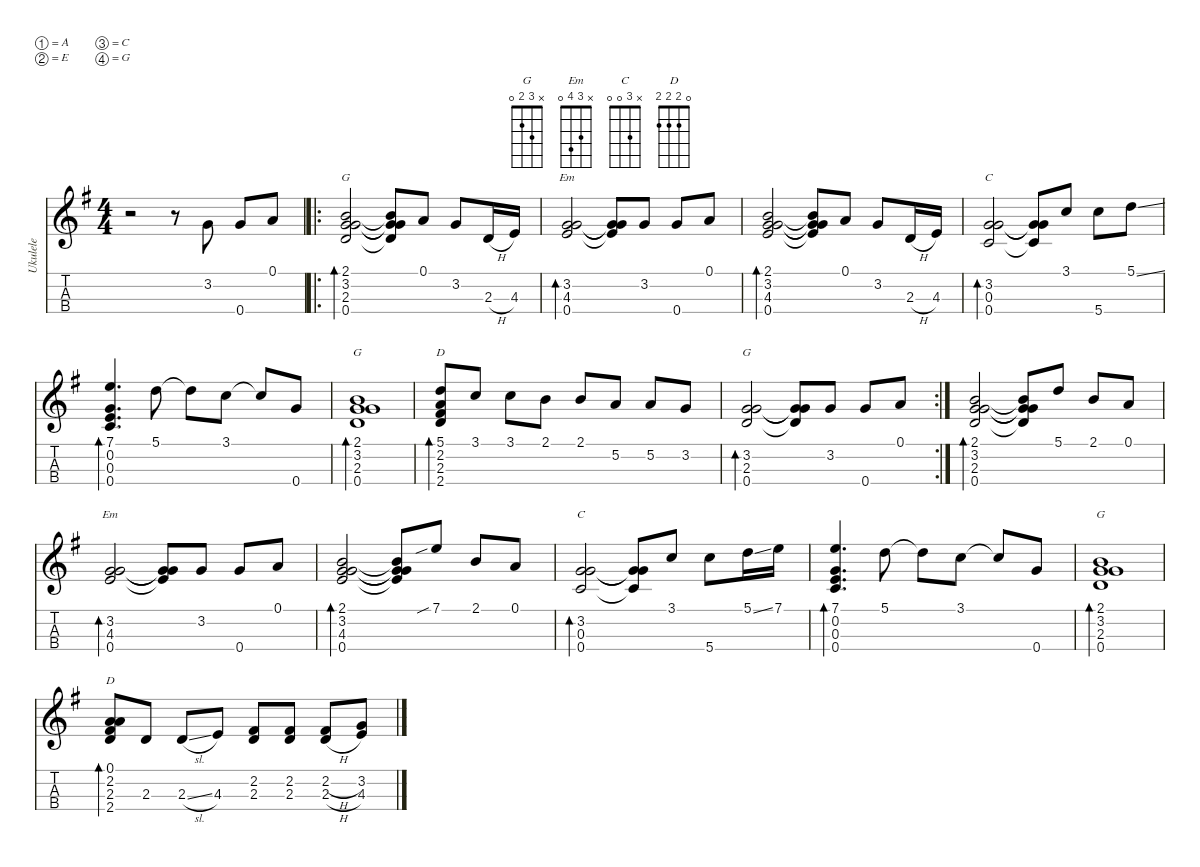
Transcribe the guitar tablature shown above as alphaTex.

\defaultSystemsLayout 4
\hideDynamics
\bracketExtendMode nobrackets
\otherSystemsTrackNameOrientation horizontal
\defaultBarNumberDisplay Hide
\track ("Ukulele" "Ukulele") {defaultSystemsLayout 4 instrument acousticguitarnylon}
\staff {score tabs}
\tuning (A4 E4 C4 G4)
\displaytranspose 0
\chord ("G" 2 3 2 0) {barre 2}
\chord ("Em" x 3 4 0)
\chord ("C" x 3 0 0)
\chord ("D" 5 2 2 2) {barre (2 2)}
\chord ("G" x 3 2 0)
\chord ("D" 0 2 2 2)
\ts (4 4)
\tempo (95 hide)
\clef g2
\ks g
r.2{dy mf instrument acousticguitarnylon beam Down} r.8{beam Down} 3.2{acc forcenatural}.8{beam Up} 0.4{acc forcenatural}.8{beam Up} 0.1{acc forcenatural}.8{beam Up} |
\ro
(2.1{acc forcenatural} 0.4{acc forcenatural} 3.2{acc forcenatural} 2.3{acc forcenatural}).2{bd 30 ch "G" beam Up} (2.3{t acc forcenatural} 3.2{t acc forcenatural} 2.1{t acc forcenatural} 0.4{t acc forcenatural}).8{beam Up} 0.1{acc forcenatural}.8{beam Up} 3.2{acc forcenatural}.8{beam Up} 2.3{h acc forcenatural}.16{beam Up} 4.3{acc forcenatural}.16{beam Up} |
(3.2{acc forcenatural} 4.3{acc forcenatural} 0.4{acc forcenatural}).2{bd 30 ch "Em" beam Up} (0.4{t acc forcenatural} 4.3{t acc forcenatural} 3.2{t acc forcenatural}).8{beam Up} 3.2{acc forcenatural}.8{beam Up} 0.4{acc forcenatural}.8{beam Up} 0.1{acc forcenatural}.8{beam Up} |
(2.1{acc forcenatural} 0.4{acc forcenatural} 3.2{acc forcenatural} 4.3{acc forcenatural}).2{bd 30 beam Up} (4.3{t acc forcenatural} 3.2{t acc forcenatural} 2.1{t acc forcenatural} 0.4{t acc forcenatural}).8{beam Up} 0.1{acc forcenatural}.8{beam Up} 3.2{acc forcenatural}.8{beam Up} 2.3{h acc forcenatural}.16{beam Up} 4.3{acc forcenatural}.16{beam Up} |
(3.2{acc forcenatural} 0.4{acc forcenatural} 0.3{acc forcenatural}).2{bd 30 ch "C" beam Up} (0.3{t acc forcenatural} 0.4{t acc forcenatural} 3.2{t acc forcenatural}).8{beam Up} 3.1{acc forcenatural}.8{beam Up} 5.4{acc forcenatural}.8{beam Down} 5.1{ss acc forcenatural}.8{beam Down} |
(7.1{acc forcenatural} 0.3{acc forcenatural} 0.2{acc forcenatural} 0.4{acc forcenatural}).4{d bd 30 beam Up} 5.1{acc forcenatural}.8{beam Down} 5.1{t acc forcenatural}.8{beam Down} 3.1{acc forcenatural}.8{beam Down} 3.1{t acc forcenatural}.8{beam Up} 0.4{acc forcenatural}.8{beam Up} |
(2.1{acc forcenatural} 0.4{acc forcenatural} 3.2{acc forcenatural} 2.3{acc forcenatural}).1{bd 30 ch "G" beam Up} |
(2.3{acc forcenatural} 2.2{acc #} 2.4{acc forcenatural} 5.1{acc forcenatural}).8{bd 30 ch "D" beam Up} 3.1{acc forcenatural}.8{beam Up} 3.1{acc forcenatural}.8{beam Down} 2.1{acc forcenatural}.8{beam Down} 2.1{acc forcenatural}.8{beam Up} 5.2{acc forcenatural}.8{beam Up} 5.2{acc forcenatural}.8{beam Up} 3.2{acc forcenatural}.8{beam Up} |
\rc 2
(0.4{acc forcenatural} 3.2{acc forcenatural} 2.3{acc forcenatural}).2{bd 30 ch "G" beam Up} (0.4{t acc forcenatural} 2.3{t acc forcenatural} 3.2{t acc forcenatural}).8{beam Up} 3.2{acc forcenatural}.8{beam Up} 0.4{acc forcenatural}.8{beam Up} 0.1{acc forcenatural}.8{beam Up} |
(0.4{acc forcenatural} 3.2{acc forcenatural} 2.3{acc forcenatural} 2.1{acc forcenatural}).2{bd 30 beam Up} (0.4{t acc forcenatural} 2.3{t acc forcenatural} 3.2{t acc forcenatural} 2.1{t acc forcenatural}).8{beam Up} 5.1{acc forcenatural}.8{beam Up} 2.1{acc forcenatural}.8{beam Up} 0.1{acc forcenatural}.8{beam Up} |
(0.4{acc forcenatural} 3.2{acc forcenatural} 4.3{acc forcenatural}).2{bd 30 ch "Em" beam Up} (4.3{t acc forcenatural} 0.4{t acc forcenatural} 3.2{t acc forcenatural}).8{beam Up} 3.2{acc forcenatural}.8{beam Up} 0.4{acc forcenatural}.8{beam Up} 0.1{acc forcenatural}.8{beam Up} |
(2.1{acc forcenatural} 0.4{acc forcenatural} 3.2{acc forcenatural} 4.3{acc forcenatural}).2{bd 30 beam Up} (3.2{t acc forcenatural} 4.3{t acc forcenatural} 0.4{t acc forcenatural} 2.1{t acc forcenatural}).8{beam Up} 7.1{sib acc forcenatural}.8{beam Up} 2.1{acc forcenatural}.8{beam Up} 0.1{acc forcenatural}.8{beam Up} |
(0.4{acc forcenatural} 3.2{acc forcenatural} 0.3{acc forcenatural}).2{bd 30 ch "C" beam Up} (3.2{t acc forcenatural} 0.3{t acc forcenatural} 0.4{t acc forcenatural}).8{beam Up} 3.1{acc forcenatural}.8{beam Up} 5.4{acc forcenatural}.8{beam Down} 5.1{ss acc forcenatural}.16{beam Down} 7.1{acc forcenatural}.16{beam Down} |
(7.1{acc forcenatural} 0.3{acc forcenatural} 0.2{acc forcenatural} 0.4{acc forcenatural}).4{d bd 30 beam Up} 5.1{acc forcenatural}.8{beam Down} 5.1{t acc forcenatural}.8{beam Down} 3.1{acc forcenatural}.8{beam Down} 3.1{t acc forcenatural}.8{beam Up} 0.4{acc forcenatural}.8{beam Up} |
(0.4{acc forcenatural} 3.2{acc forcenatural} 2.3{acc forcenatural} 2.1{acc forcenatural}).1{bd 30 ch "G" beam Up} |
(2.2{acc #} 2.3{acc forcenatural} 0.1{acc forcenatural} 2.4{acc forcenatural}).8{bd 30 ch "D" beam Up} 2.3{acc forcenatural}.8{beam Up} 2.3{sl acc forcenatural}.8{beam Up} 4.3{acc forcenatural}.8{beam Up} (2.2{acc #} 2.3{acc forcenatural}).8{beam Up} (2.2{acc #} 2.3{acc forcenatural}).8{beam Up} (2.2{h acc #} 2.3{h acc forcenatural}).8{beam Up} (3.2{ss acc forcenatural} 4.3{ss acc forcenatural}).8{beam Up}
